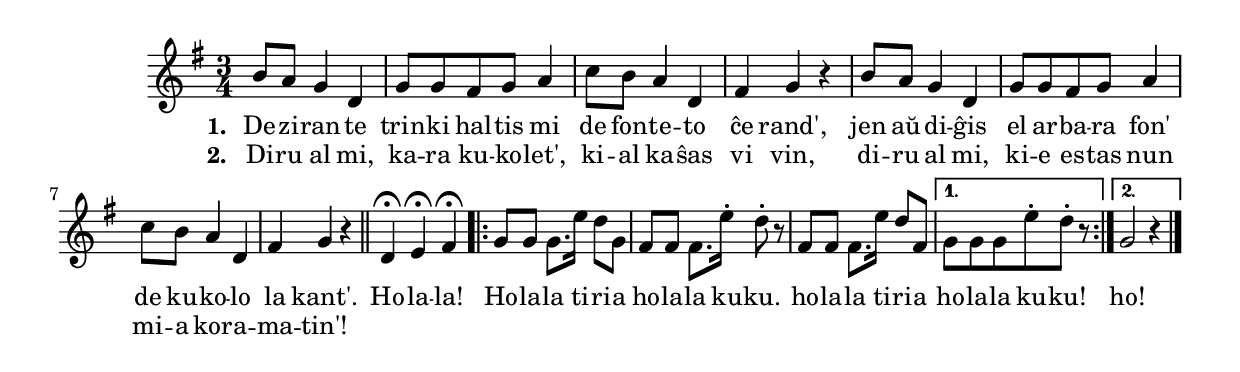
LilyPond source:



\score {
	\header {
	  title = "Kukolo"
	  subsubtitle = "Ĉeĥa popolkanto, trad. J. Cink"
	}
	
	\transpose c c' { <<
	\relative {
	    \time 3/4
	    \key g \major
%   	    \autoBeamOff
	    b8 a g4 d g8 g fis g a4 c8 b a4 d, fis g r
	    b8 a g4 d g8 g fis g a4 c8 b a4 d, fis g r
	    \bar "||"
				% rekantaĵo
	    d\fermata e\fermata fis\fermata 
	    \repeat volta 2 {
	    g8 g g8. e'16 d8 g, fis fis fis8. e'16\staccato d8\staccato r 
	    fis, fis fis8. e'16 d8 fis,  } %volta
	    \alternative {
	      { g g g e'\staccato d\staccato r | }
	      { g,2 r4 | }
	    } % alternative
	\bar "|." 
%	\autoBeamOn
	} % relative
	\addlyrics { \set stanza = #"1. "
		     De -- zi -- ran -- te trin -- ki hal -- tis mi de fon -- te -- to ĉe rand',
		     jen aŭ -- di -- ĝis el ar -- ba -- ra fon' de ku -- ko -- lo la kant'.
				% rekantaĵo
		     Ho -- la -- la!
		     Ho -- la -- la ti -- ri -- a ho -- la -- la ku -- ku.
		     ho -- la -- la ti -- ri -- a ho -- la -- la ku -- ku!
		     ho!
	} %addlyrics
	\addlyrics { \set stanza = #"2. "
		     Di -- ru al mi, ka -- ra ku -- ko -- let', ki -- al ka -- ŝas vi vin,
		     di -- ru al mi, ki -- e es -- tas nun mi -- a kor -- a -- ma -- tin'!
	} %addlyrics

>>
	} % transpose
      } % score



